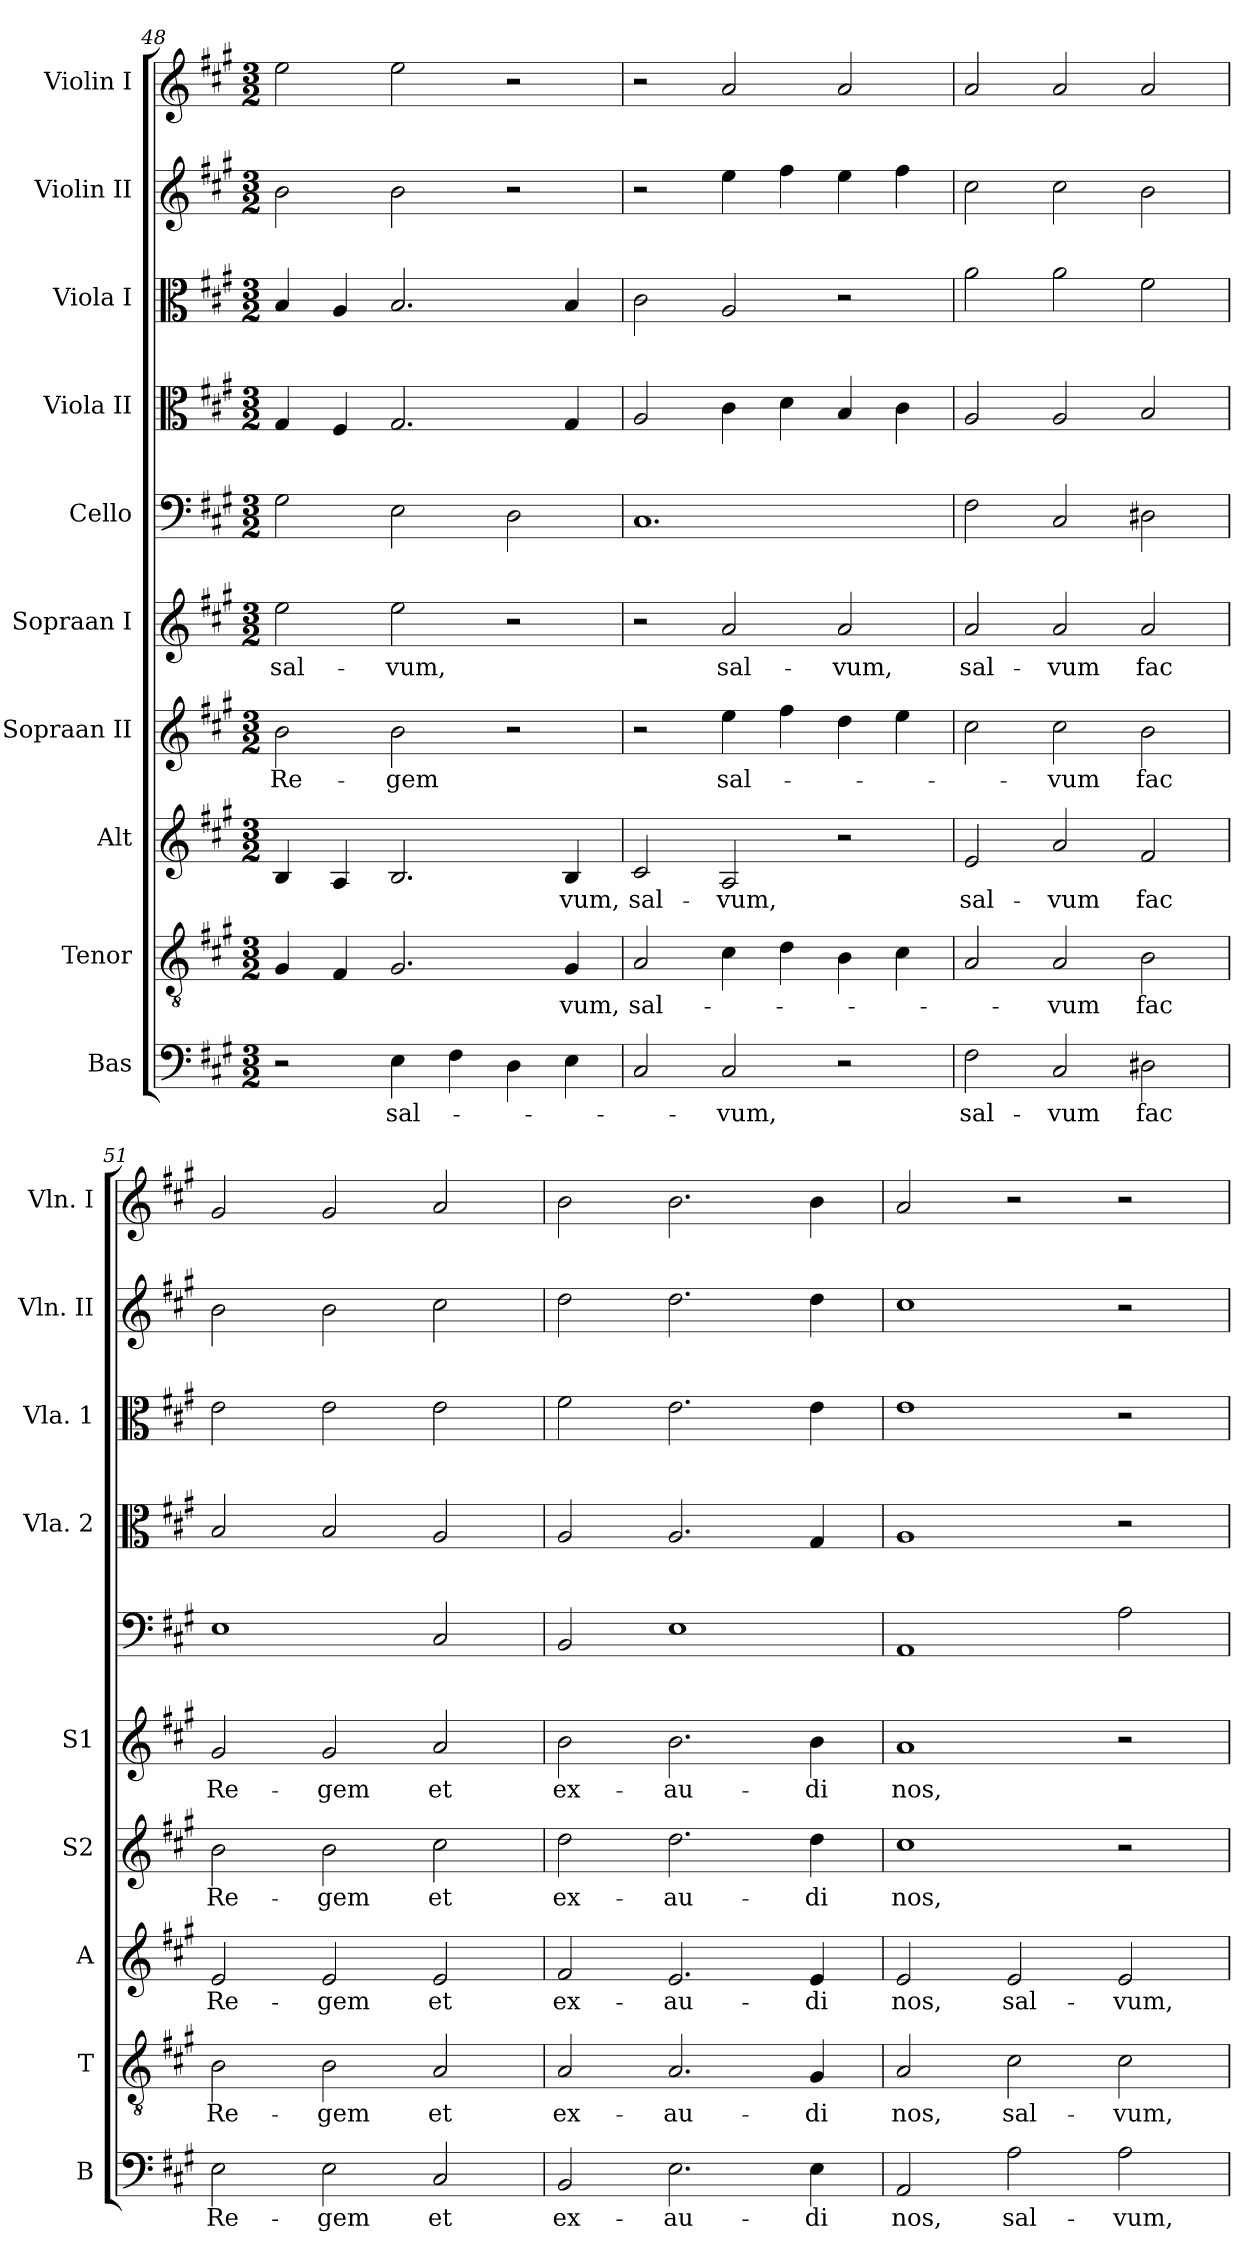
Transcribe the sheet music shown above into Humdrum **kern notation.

**kern	**text	**kern	**text	**kern	**text	**kern	**text	**kern	**text	**kern	**kern	**kern	**kern	**kern
*part10	*part10	*part9	*part9	*part8	*part8	*part7	*part7	*part6	*part6	*part5	*part4	*part3	*part2	*part1
*staff10	*staff10	*staff9	*staff9	*staff8	*staff8	*staff7	*staff7	*staff6	*staff6	*staff5	*staff4	*staff3	*staff2	*staff1
*I"Bas	*	*I"Tenor	*	*I"Alt	*	*I"Sopraan II	*	*I"Sopraan I	*	*I"Cello	*I"Viola II	*I"Viola I	*I"Violin II	*I"Violin I
*I'B	*	*I'T	*	*I'A	*	*I'S2	*	*I'S1	*	*	*I'Vla. 2	*I'Vla. 1	*I'Vln. II	*I'Vln. I
*clefF4	*	*clefGv2	*	*clefG2	*	*clefG2	*	*clefG2	*	*clefF4	*clefC3	*clefC3	*clefG2	*clefG2
*k[f#c#g#]	*	*k[f#c#g#]	*	*k[f#c#g#]	*	*k[f#c#g#]	*	*k[f#c#g#]	*	*k[f#c#g#]	*k[f#c#g#]	*k[f#c#g#]	*k[f#c#g#]	*k[f#c#g#]
*A:	*	*A:	*	*A:	*	*A:	*	*A:	*	*A:	*A:	*A:	*A:	*A:
*M3/2	*	*M3/2	*	*M3/2	*	*M3/2	*	*M3/2	*	*M3/2	*M3/2	*M3/2	*M3/2	*M3/2
=48	=48	=48	=48	=48	=48	=48	=48	=48	=48	=48	=48	=48	=48	=48
!	!	!	!	!	!	!	!LO:LY:b	!	!LO:LY:b	!	!	!	!	!
2r	.	4G#/	.	4B/	.	2b\	Re-	2ee\	sal-	2G#\	4G#/	4B/	2b\	2ee\
.	.	4F#/	.	4A/	.	.	.	.	.	.	4F#/	4A/	.	.
!	!LO:LY:b	!	!	!	!	!	!LO:LY:b	!	!LO:LY:b	!	!	!	!	!
4E\	sal-	2.G#/	.	2.B/	.	2b\	-gem	2ee\	-vum,	2E\	2.G#/	2.B/	2b\	2ee\
4F#\	.	.	.	.	.	.	.	.	.	.	.	.	.	.
4D\	.	.	.	.	.	2r	.	2r	.	2D\	.	.	2r	2r
!	!	!	!LO:LY:b	!	!LO:LY:b	!	!	!	!	!	!	!	!	!
4E\	.	4G#/	-vum,	4B/	-vum,	.	.	.	.	.	4G#/	4B/	.	.
=49	=49	=49	=49	=49	=49	=49	=49	=49	=49	=49	=49	=49	=49	=49
!	!	!	!LO:LY:b	!	!LO:LY:b	!	!	!	!	!	!	!	!	!
2C#/	.	2A/	sal-	2c#/	sal-	2r	.	2r	.	1.C#	2A/	2c#\	2r	2r
!	!LO:LY:b	!	!	!	!LO:LY:b	!	!LO:LY:b	!	!LO:LY:b	!	!	!	!	!
2C#/	-vum,	4c#\	.	2A/	-vum,	4ee\	sal-	2a/	sal-	.	4c#\	2A/	4ee\	2a/
.	.	4d\	.	.	.	4ff#\	.	.	.	.	4d\	.	4ff#\	.
!	!	!	!	!	!	!	!	!	!LO:LY:b	!	!	!	!	!
2r	.	4B\	.	2r	.	4dd\	.	2a/	-vum,	.	4B/	2r	4ee\	2a/
.	.	4c#\	.	.	.	4ee\	.	.	.	.	4c#\	.	4ff#\	.
=50	=50	=50	=50	=50	=50	=50	=50	=50	=50	=50	=50	=50	=50	=50
!	!LO:LY:b	!	!	!	!LO:LY:b	!	!	!	!LO:LY:b	!	!	!	!	!
2F#\	sal-	2A/	.	2e/	sal-	2cc#\	.	2a/	sal-	2F#\	2A/	2a\	2cc#\	2a/
!	!LO:LY:b	!	!LO:LY:b	!	!LO:LY:b	!	!LO:LY:b	!	!LO:LY:b	!	!	!	!	!
2C#/	-vum	2A/	-vum	2a/	-vum	2cc#\	-vum	2a/	-vum	2C#/	2A/	2a\	2cc#\	2a/
!	!LO:LY:b	!	!LO:LY:b	!	!LO:LY:b	!	!LO:LY:b	!	!LO:LY:b	!	!	!	!	!
2D#X\	fac	2B\	fac	2f#/	fac	2b\	fac	2a/	fac	2D#X\	2B/	2f#\	2b\	2a/
=51	=51	=51	=51	=51	=51	=51	=51	=51	=51	=51	=51	=51	=51	=51
!	!LO:LY:b	!	!LO:LY:b	!	!LO:LY:b	!	!LO:LY:b	!	!LO:LY:b	!	!	!	!	!
2E\	Re-	2B\	Re-	2e/	Re-	2b\	Re-	2g#/	Re-	1E	2B/	2e\	2b\	2g#/
!	!LO:LY:b	!	!LO:LY:b	!	!LO:LY:b	!	!LO:LY:b	!	!LO:LY:b	!	!	!	!	!
2E\	-gem	2B\	-gem	2e/	-gem	2b\	-gem	2g#/	-gem	.	2B/	2e\	2b\	2g#/
!	!LO:LY:b	!	!LO:LY:b	!	!LO:LY:b	!	!LO:LY:b	!	!LO:LY:b	!	!	!	!	!
2C#/	et	2A/	et	2e/	et	2cc#\	et	2a/	et	2C#/	2A/	2e\	2cc#\	2a/
!!LO:PB:g=z
=52	=52	=52	=52	=52	=52	=52	=52	=52	=52	=52	=52	=52	=52	=52
!	!LO:LY:b	!	!LO:LY:b	!	!LO:LY:b	!	!LO:LY:b	!	!LO:LY:b	!	!	!	!	!
2BB/	ex-	2A/	ex-	2f#/	ex-	2dd\	ex-	2b\	ex-	2BB/	2A/	2f#\	2dd\	2b\
!	!LO:LY:b	!	!LO:LY:b	!	!LO:LY:b	!	!LO:LY:b	!	!LO:LY:b	!	!	!	!	!
2.E\	-au-	2.A/	-au-	2.e/	-au-	2.dd\	-au-	2.b\	-au-	1E	2.A/	2.e\	2.dd\	2.b\
!	!LO:LY:b	!	!LO:LY:b	!	!LO:LY:b	!	!LO:LY:b	!	!LO:LY:b	!	!	!	!	!
4E\	-di	4G#/	-di	4e/	-di	4dd\	-di	4b\	-di	.	4G#/	4e\	4dd\	4b\
=53	=53	=53	=53	=53	=53	=53	=53	=53	=53	=53	=53	=53	=53	=53
!	!LO:LY:b	!	!LO:LY:b	!	!LO:LY:b	!	!LO:LY:b	!	!LO:LY:b	!	!	!	!	!
2AA/	nos,	2A/	nos,	2e/	nos,	1cc#	nos,	1a	nos,	1AA	1A	1e	1cc#	2a/
!	!LO:LY:b	!	!LO:LY:b	!	!LO:LY:b	!	!	!	!	!	!	!	!	!
2A\	sal-	2c#\	sal-	2e/	sal-	.	.	.	.	.	.	.	.	2r
!	!LO:LY:b	!	!LO:LY:b	!	!LO:LY:b	!	!	!	!	!	!	!	!	!
2A\	-vum,	2c#\	-vum,	2e/	-vum,	2r	.	2r	.	2A\	2r	2r	2r	2r
=	=	=	=	=	=	=	=	=	=	=	=	=	=	=
*-	*-	*-	*-	*-	*-	*-	*-	*-	*-	*-	*-	*-	*-	*-
